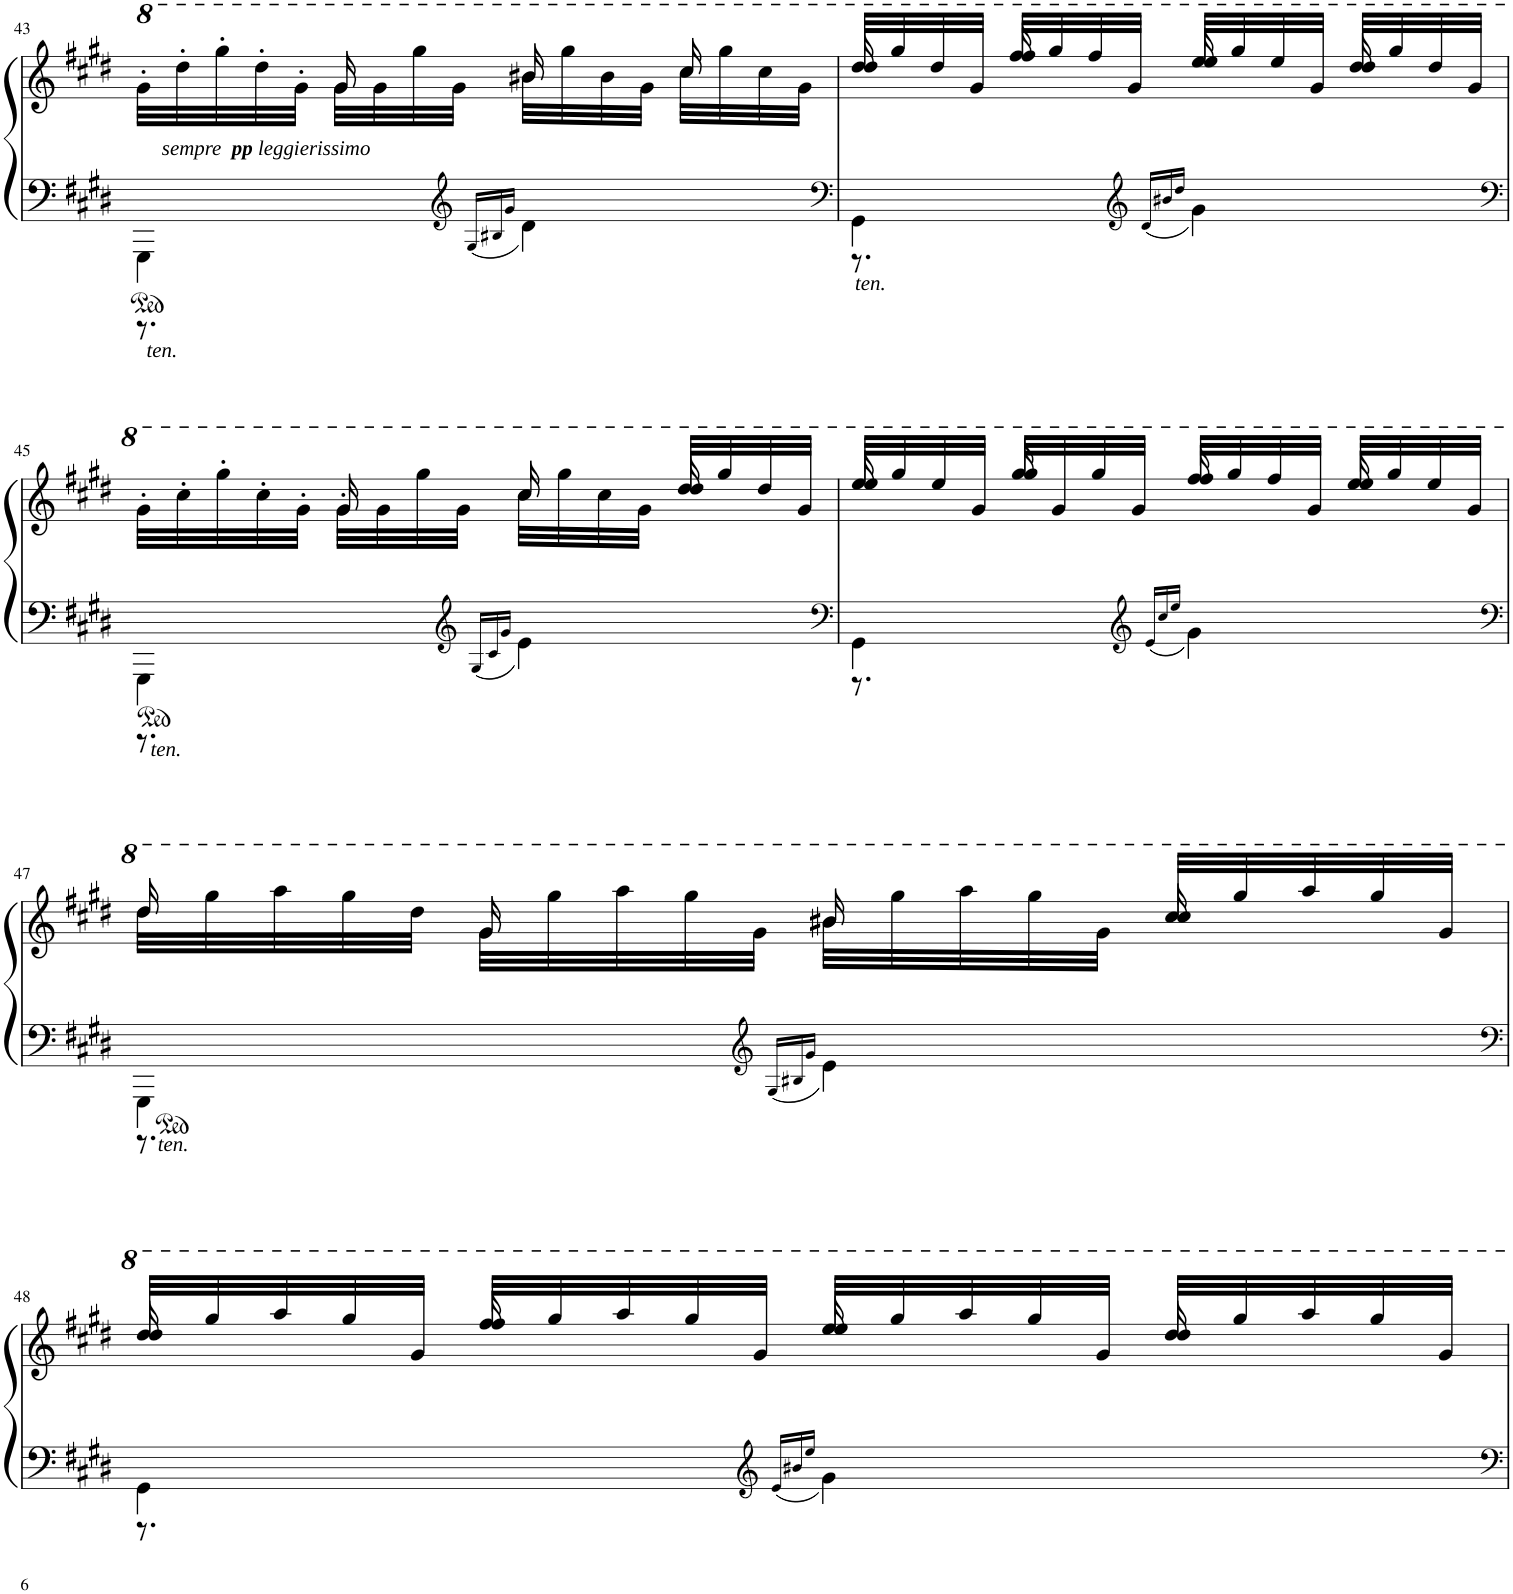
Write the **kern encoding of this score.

**kern	**kern	**dynam
*part1	*part1	*part1
*staff2	*staff1	*staff1/2
*I"Piano	*	*
*I'Pno	*	*
!!LO:PB:g=z
*clefF4	*clefG2	*
*k[f#c#g#d#]	*k[f#c#g#d#]	*
*M2/4	*M2/4	*
=43	=43	=43
*^	*	*
*	*	*Xtuplet	*
*	*	*^	*
!LO:TX:b:i:t=ten.	!	!	!	!
!	!	!	!	!LO:DY:a=2
4GGG#\	8.r	40gg#'\LLL	8ryy	other-dynamics
.	.	40ddd#'\	.	.
.	.	40ggg#'\	.	.
.	.	40ddd#'\	.	.
.	.	40gg#'\JJJ	.	.
.	.	32gg#\LLL	16gg#/	.
.	.	32gg#\	.	.
.	4ryy	32ggg#\	16ryy	.
.	.	32gg#\JJJ	.	.
16qG#/LL	.	.	.	.
16qB#X/	.	.	.	.
16qg#/JJ	.	.	.	.
*clefG2	*	*	*	*
4d#\	.	32bb#X\LLL	16bb#/	.
.	.	32ggg#\	.	.
.	.	32bb#\	16ryy	.
.	.	32gg#\JJJ	.	.
.	.	32ccc#\LLL	16ccc#/	.
.	.	32ggg#\	.	.
.	16ryy	32ccc#\	16ryy	.
.	.	32gg#\JJJ	.	.
=44	=44	=44	=44	=44
*clefF4	*	*	*	*
!LO:TX:b:i:t=ten.	!	!	!	!
4GG#\	8.r	32ddd#/LLL	16ddd#/	.
.	.	32ggg#/	.	.
.	.	32ddd#/	16ryy	.
.	.	32gg#/JJJ	.	.
.	.	32fff#/LLL	16fff#/	.
.	.	32ggg#/	.	.
.	4ryy	32fff#/	16ryy	.
.	.	32gg#/JJJ	.	.
16qd#/LL	.	.	.	.
16qb#X/	.	.	.	.
16qdd#/JJ	.	.	.	.
*clefG2	*	*	*	*
4g#\	.	32eee/LLL	16eee/	.
.	.	32ggg#/	.	.
.	.	32eee/	16ryy	.
.	.	32gg#/JJJ	.	.
.	.	32ddd#/LLL	16ddd#/	.
.	.	32ggg#/	.	.
.	16ryy	32ddd#/	16ryy	.
.	.	32gg#/JJJ	.	.
!!LO:LB:g=z	!!
=45	=45	=45	=45	=45
*clefF4	*	*	*	*
!LO:TX:b:i:t=ten.	!	!	!	!
4GGG#\	8.r	40gg#'>\LLL	8ryy	.
.	.	40ccc#'>\	.	.
.	.	40ggg#'>\	.	.
.	.	40ccc#'>\	.	.
.	.	40gg#'>\JJJ	.	.
.	.	32gg#'>\LLL	16gg#/	.
.	.	32gg#\	.	.
.	4ryy	32ggg#\	16ryy	.
.	.	32gg#\JJJ	.	.
16qG#/LL	.	.	.	.
16qc#/	.	.	.	.
16qg#/JJ	.	.	.	.
*clefG2	*	*	*	*
4e\	.	32ccc#\LLL	16ccc#/	.
.	.	32ggg#\	.	.
.	.	32ccc#\	16ryy	.
.	.	32gg#\JJJ	.	.
.	.	32ddd#/LLL	16ddd#/	.
.	.	32ggg#/	.	.
.	16ryy	32ddd#/	16ryy	.
.	.	32gg#/JJJ	.	.
=46	=46	=46	=46	=46
*clefF4	*	*	*	*
4GG#\	8.r	32eee/LLL	16eee/	.
.	.	32ggg#/	.	.
.	.	32eee/	16ryy	.
.	.	32gg#/JJJ	.	.
.	.	32ggg#/LLL	16ggg#/	.
.	.	32gg#/	.	.
.	4ryy	32ggg#/	16ryy	.
.	.	32gg#/JJJ	.	.
16qe/LL	.	.	.	.
16qcc#/	.	.	.	.
16qee/JJ	.	.	.	.
*clefG2	*	*	*	*
4g#\	.	32fff#/LLL	16fff#/	.
.	.	32ggg#/	.	.
.	.	32fff#/	16ryy	.
.	.	32gg#/JJJ	.	.
.	.	32eee/LLL	16eee/	.
.	.	32ggg#/	.	.
.	16ryy	32eee/	16ryy	.
.	.	32gg#/JJJ	.	.
!!LO:LB:g=z	!!
=47	=47	=47	=47	=47
*clefF4	*	*	*	*
!LO:TX:b:i:t=ten.	!	!	!	!
4GGG#\	8.r	40ddd#\LLL	16ddd#/	.
.	.	40ggg#\	.	.
.	.	40aaa\	.	.
.	.	.	16ryy	.
.	.	40ggg#\	.	.
.	.	40ddd#\JJJ	.	.
.	.	40gg#\LLL	16gg#/	.
.	.	40ggg#\	.	.
.	.	40aaa\	.	.
.	4ryy	.	16ryy	.
.	.	40ggg#\	.	.
.	.	40gg#\JJJ	.	.
16qG#/LL	.	.	.	.
16qB#X/	.	.	.	.
16qg#/JJ	.	.	.	.
*clefG2	*	*	*	*
4e\	.	40bb#X\LLL	16bb#/	.
.	.	40ggg#\	.	.
.	.	40aaa\	.	.
.	.	.	16ryy	.
.	.	40ggg#\	.	.
.	.	40gg#\JJJ	.	.
.	.	40ccc#/LLL	16ccc#/	.
.	.	40ggg#/	.	.
.	.	40aaa/	.	.
.	16ryy	.	16ryy	.
.	.	40ggg#/	.	.
.	.	40gg#/JJJ	.	.
!!LO:LB:g=z	!!
=48	=48	=48	=48	=48
*clefF4	*	*	*	*
4GG#\	8.r	40ddd#/LLL	16ddd#/	.
.	.	40ggg#/	.	.
.	.	40aaa/	.	.
.	.	.	16ryy	.
.	.	40ggg#/	.	.
.	.	40gg#/JJJ	.	.
.	.	40fff#/LLL	16fff#/	.
.	.	40ggg#/	.	.
.	.	40aaa/	.	.
.	4ryy	.	16ryy	.
.	.	40ggg#/	.	.
.	.	40gg#/JJJ	.	.
16qe/LL	.	.	.	.
16qb#X/	.	.	.	.
16qee/JJ	.	.	.	.
*clefG2	*	*	*	*
4g#\	.	40eee/LLL	16eee/	.
.	.	40ggg#/	.	.
.	.	40aaa/	.	.
.	.	.	16ryy	.
.	.	40ggg#/	.	.
.	.	40gg#/JJJ	.	.
.	.	40ddd#/LLL	16ddd#/	.
.	.	40ggg#/	.	.
.	.	40aaa/	.	.
.	16ryy	.	16ryy	.
.	.	40ggg#/	.	.
.	.	40gg#/JJJ	.	.
*v	*v	*	*	*
*	*v	*v	*
=	=	=
*-	*-	*-
